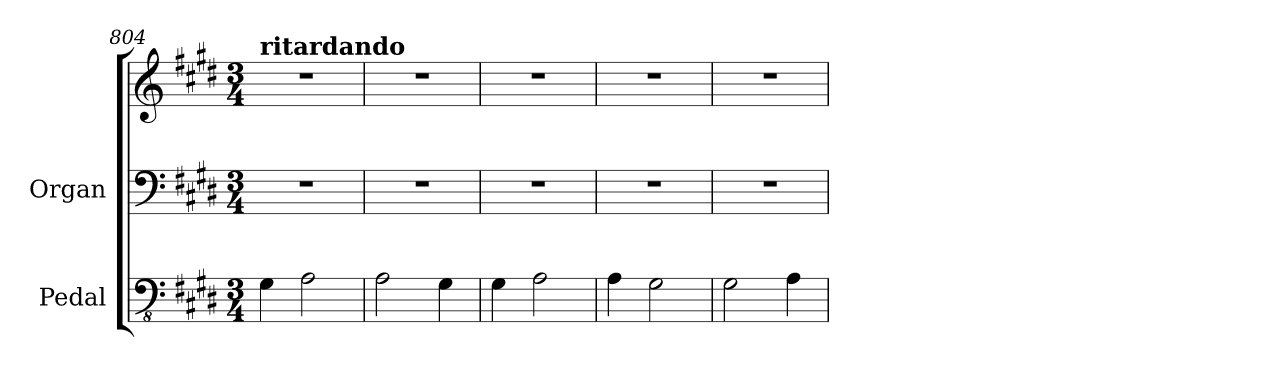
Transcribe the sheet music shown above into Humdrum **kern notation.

**kern	**kern	**kern
*part2	*part1	*part1
*staff3	*staff2	*staff1
*I"Pedal	*I"Organ	*
*clefFv4	*clefF4	*clefG2
*k[f#c#g#d#]	*k[f#c#g#d#]	*k[f#c#g#d#]
*M3/4	*M3/4	*M3/4
*MM158	*MM158	*MM158
=804	=804	=804
!	!	!LO:TX:a:B:t=ritardando
4GG#\	2.r	2.r
2AA\	.	.
=805	=805	=805
*	*	*MM156
2AA\	2.r	2.r
4GG#\	.	.
=806	=806	=806
*	*	*MM154
4GG#\	2.r	2.r
2AA\	.	.
=807	=807	=807
*	*	*MM152
4AA\	2.r	2.r
2GG#\	.	.
!!LO:LB:g=z
=808	=808	=808
*	*	*MM150
2GG#\	2.r	2.r
4AA\	.	.
=	=	=
*-	*-	*-
